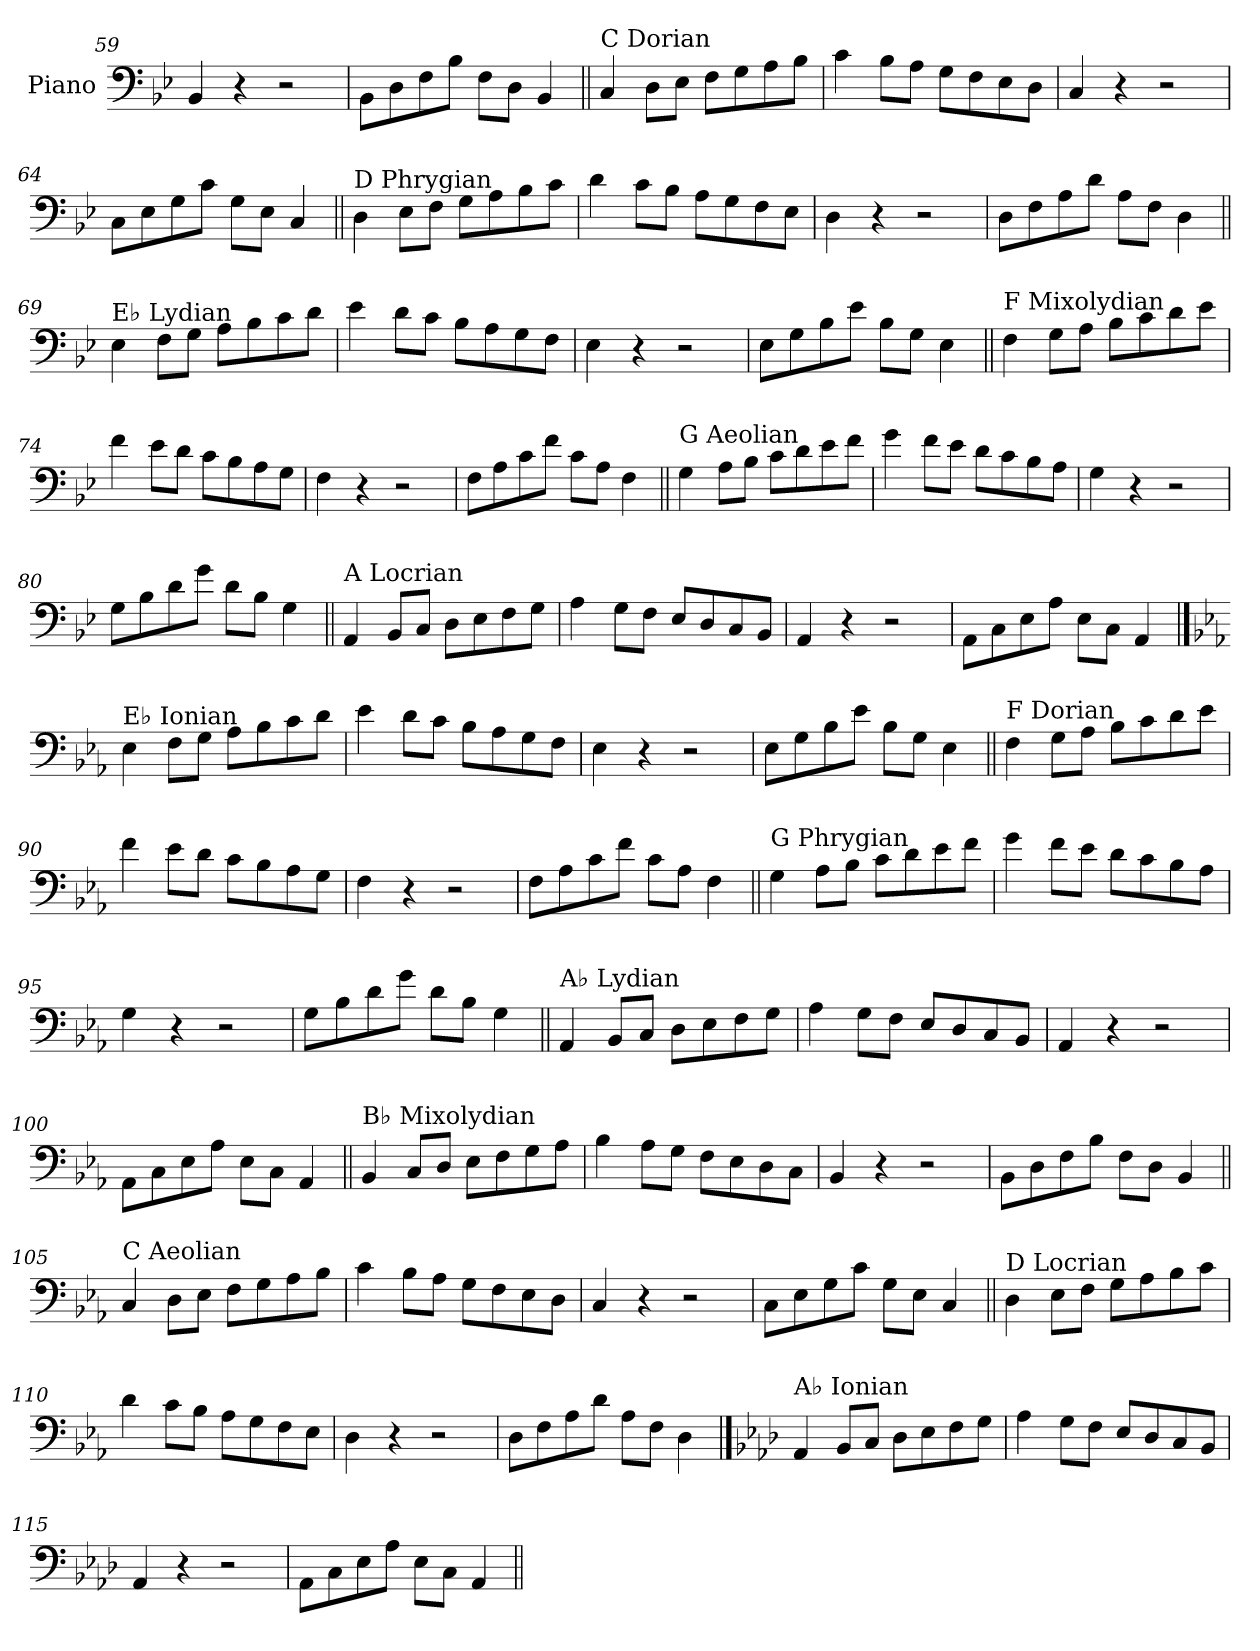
**kern
*part1
*staff1
*I"Piano
*I'Pno.
*clefF4
*k[b-e-]
=59
4BB-/
4r
2r
=60
8BB-\L
8D\
8F\
8B-\J
8F\L
8D\J
4BB-/
!!LO:LB:g=z
=61||
!LO:TX:a:t=C Dorian
4C/
8D\L
8E-\J
8F\L
8G\
8A\
8B-\J
=62
4c\
8B-\L
8A\J
8G\L
8F\
8E-\
8D\J
=63
4C/
4r
2r
=64
8C\L
8E-\
8G\
8c\J
8G\L
8E-\J
4C/
!!LO:LB:g=z
=65||
!LO:TX:a:t=D Phrygian
4D\
8E-\L
8F\J
8G\L
8A\
8B-\
8c\J
=66
4d\
8c\L
8B-\J
8A\L
8G\
8F\
8E-\J
=67
4D\
4r
2r
=68
8D\L
8F\
8A\
8d\J
8A\L
8F\J
4D\
!!LO:LB:g=z
=69||
!LO:TX:a:t=E♭ Lydian
4E-\
8F\L
8G\J
8A\L
8B-\
8c\
8d\J
=70
4e-\
8d\L
8c\J
8B-\L
8A\
8G\
8F\J
=71
4E-\
4r
2r
=72
8E-\L
8G\
8B-\
8e-\J
8B-\L
8G\J
4E-\
!!LO:LB:g=z
=73||
!LO:TX:a:t=F Mixolydian
4F\
8G\L
8A\J
8B-\L
8c\
8d\
8e-\J
=74
4f\
8e-\L
8d\J
8c\L
8B-\
8A\
8G\J
=75
4F\
4r
2r
=76
8F\L
8A\
8c\
8f\J
8c\L
8A\J
4F\
!!LO:LB:g=z
=77||
!LO:TX:a:t=G Aeolian
4G\
8A\L
8B-\J
8c\L
8d\
8e-\
8f\J
=78
4g\
8f\L
8e-\J
8d\L
8c\
8B-\
8A\J
=79
4G\
4r
2r
=80
8G\L
8B-\
8d\
8g\J
8d\L
8B-\J
4G\
!!LO:LB:g=z
=81||
!LO:TX:a:t=A Locrian
4AA/
8BB-/L
8C/J
8D\L
8E-\
8F\
8G\J
=82
4A\
8G\L
8F\J
8E-/L
8D/
8C/
8BB-/J
=83
4AA/
4r
2r
=84
8AA\L
8C\
8E-\
8A\J
8E-\L
8C\J
4AA/
!!LO:PB:g=z
==85
*k[b-e-a-]
!LO:TX:a:t=E♭ Ionian
4E-\
8F\L
8G\J
8A-\L
8B-\
8c\
8d\J
=86
4e-\
8d\L
8c\J
8B-\L
8A-\
8G\
8F\J
=87
4E-\
4r
2r
=88
8E-\L
8G\
8B-\
8e-\J
8B-\L
8G\J
4E-\
!!LO:LB:g=z
=89||
!LO:TX:a:t=F Dorian
4F\
8G\L
8A-\J
8B-\L
8c\
8d\
8e-\J
=90
4f\
8e-\L
8d\J
8c\L
8B-\
8A-\
8G\J
=91
4F\
4r
2r
=92
8F\L
8A-\
8c\
8f\J
8c\L
8A-\J
4F\
!!LO:LB:g=z
=93||
!LO:TX:a:t=G Phrygian
4G\
8A-\L
8B-\J
8c\L
8d\
8e-\
8f\J
=94
4g\
8f\L
8e-\J
8d\L
8c\
8B-\
8A-\J
=95
4G\
4r
2r
=96
8G\L
8B-\
8d\
8g\J
8d\L
8B-\J
4G\
!!LO:LB:g=z
=97||
!LO:TX:a:t=A♭ Lydian
4AA-/
8BB-/L
8C/J
8D\L
8E-\
8F\
8G\J
=98
4A-\
8G\L
8F\J
8E-/L
8D/
8C/
8BB-/J
=99
4AA-/
4r
2r
=100
8AA-\L
8C\
8E-\
8A-\J
8E-\L
8C\J
4AA-/
!!LO:LB:g=z
=101||
!LO:TX:a:t=B♭ Mixolydian
4BB-/
8C/L
8D/J
8E-\L
8F\
8G\
8A-\J
=102
4B-\
8A-\L
8G\J
8F\L
8E-\
8D\
8C\J
=103
4BB-/
4r
2r
=104
8BB-\L
8D\
8F\
8B-\J
8F\L
8D\J
4BB-/
!!LO:LB:g=z
=105||
!LO:TX:a:t=C Aeolian
4C/
8D\L
8E-\J
8F\L
8G\
8A-\
8B-\J
=106
4c\
8B-\L
8A-\J
8G\L
8F\
8E-\
8D\J
=107
4C/
4r
2r
=108
8C\L
8E-\
8G\
8c\J
8G\L
8E-\J
4C/
!!LO:LB:g=z
=109||
!LO:TX:a:t=D Locrian
4D\
8E-\L
8F\J
8G\L
8A-\
8B-\
8c\J
=110
4d\
8c\L
8B-\J
8A-\L
8G\
8F\
8E-\J
=111
4D\
4r
2r
=112
8D\L
8F\
8A-\
8d\J
8A-\L
8F\J
4D\
!!LO:PB:g=z
==113
*k[b-e-a-d-]
!LO:TX:a:t=A♭ Ionian
4AA-/
8BB-/L
8C/J
8D-\L
8E-\
8F\
8G\J
=114
4A-\
8G\L
8F\J
8E-/L
8D-/
8C/
8BB-/J
=115
4AA-/
4r
2r
=116
8AA-\L
8C\
8E-\
8A-\J
8E-\L
8C\J
4AA-/
=||
*-
